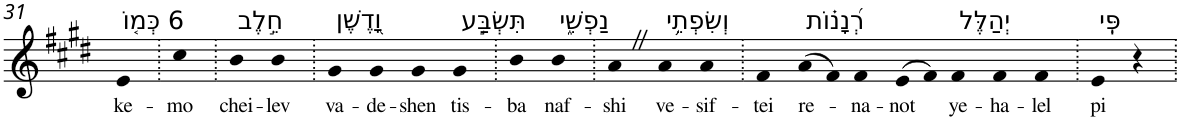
**kern	**text
*part1	*part1
*staff1	*staff1
*I"Piano	*
*I'Pno	*
!!LO:PB:g=z
*clefG2	*
*k[f#c#g#d#]	*
*E:	*
=31	=31
!LO:TX:a:t=6 כְּמ֤וֹ	!
!	!LO:LY:b
4e	ke-
=32.	=32.
!	!LO:LY:b
4cc#	-mo
=33.	=33.
!LO:TX:a:t=חֵ֣לֶב	!
!	!LO:LY:b
4b	chei-
!	!LO:LY:b
4b	-lev
=34.	=34.
!LO:TX:a:t=וָ֭דֶשֶׁן	!
!	!LO:LY:b
4g#	va-
!	!LO:LY:b
4g#	-de-
!	!LO:LY:b
4g#	-shen
!LO:TX:a:t=תִּשְׂבַּ֣ע	!
!	!LO:LY:b
4g#	tis-
=35.	=35.
!	!LO:LY:b
4b	-ba
!LO:TX:a:t=נַפְשִׁ֑י	!
!	!LO:LY:b
4b	naf-
=36.	=36.
!	!LO:LY:b
4aZ	-shi
!LO:TX:a:t=וְשִׂפְתֵ֥י	!
!	!LO:LY:b
4a	ve-
!	!LO:LY:b
4a	-sif-
=37.	=37.
!	!LO:LY:b
4f#	-tei
!LO:TX:a:t=רְ֝נָנ֗וֹת	!
!	!LO:LY:b
(>8a	re-
8f#)	.
!	!LO:LY:b
4f#	-na-
!	!LO:LY:b
(>8e	-not
8f#)	.
!LO:TX:a:t=יְהַלֶּל	!
!	!LO:LY:b
4f#	ye-
!	!LO:LY:b
4f#	-ha-
!	!LO:LY:b
4f#	-lel
=38.	=38.
!LO:TX:a:t=פִּֽי	!
!	!LO:LY:b
4e	pi
4r	.
=.	=.
*-	*-
